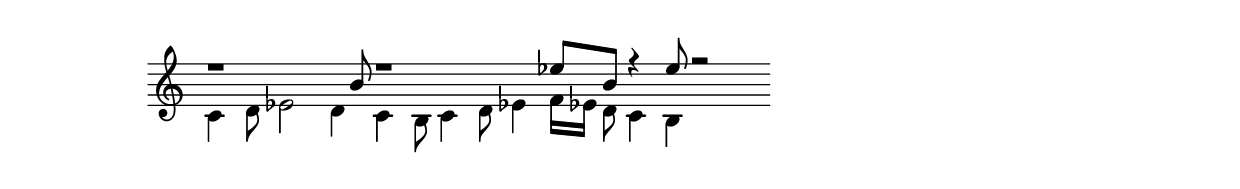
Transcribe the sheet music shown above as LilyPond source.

\version "2.18.2"
\language "english"

\header {
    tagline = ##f
}

\layout {}

\paper {}

\score {
    \new Staff
    \with
    {
        \remove Time_signature_engraver
        \remove Bar_engraver
    }
    {
        <<
            \context Voice = "mala voice"
            {
                \voiceOne
                r1
                b'8
                r1
                ef''8
                b'8
                r4
                ef''8
                r2
            }
            \context Voice = "vela voice"
            {
                \voiceTwo
                c'4
                d'8
                ef'2
                d'4
                c'4
                b8
                c'4
                d'8
                ef'4
                f'16
                ef'16
                d'8
                c'4
                b4
            }
        >>
    }
}